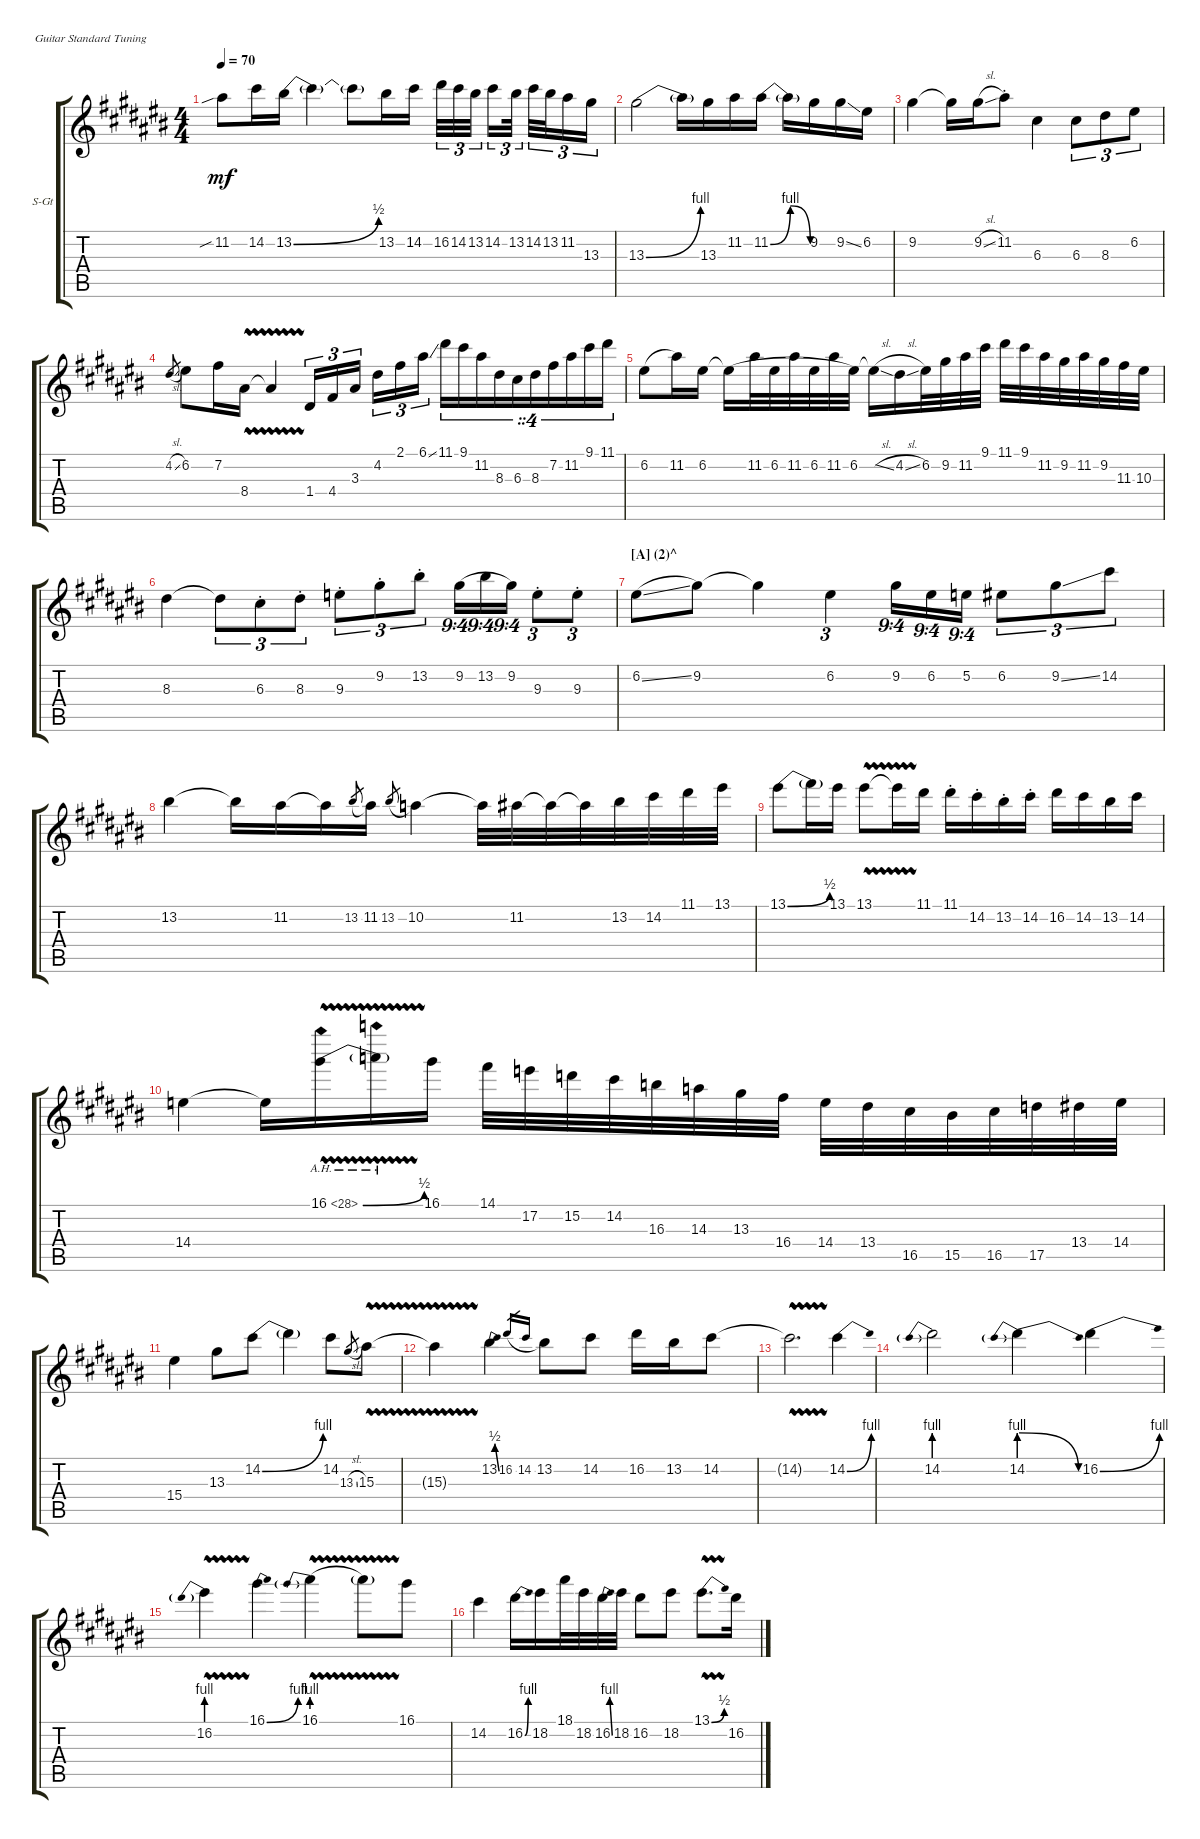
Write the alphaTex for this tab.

\defaultSystemsLayout 4
\bracketExtendMode groupsimilarinstruments
\firstSystemTrackNameOrientation horizontal
\otherSystemsTrackNameOrientation horizontal
\chordDiagramsInScore
\track ("Steel Guitar" "S-Gt") {instrument distortionguitar}
\staff {score tabs}
\tuning (E4 B3 G3 D3 A2 E2)
\ts (4 4)
\tempo 70
\clef g2
\ks c#
11.2{sib}.8{dy mf} 14.2.16 13.2{be (bend 0 0 17.4 2)}.16 13.2{t}.4 13.2{t}.8 13.2.16 14.2.16 16.2.32{tu (3 2)} 14.2.32{tu (3 2)} 13.2.32{tu (3 2)} 14.2.16{tu (3 2)} 13.2.32{tu (3 2)} 14.2.32{tu (3 2)} 13.2.32{tu (3 2)} 11.2.16{tu (3 2)} 13.3.16{tu (3 2)} |
13.3{be (bend 0 0 10.2 4)}.2 13.3{t}.16 13.3.16 11.2.16 11.2{be (bendrelease 0 0 10.2 4 20.4 4 30 0)}.16 11.2{t}.16 9.2.16 9.2{ss}.16 6.2.16 |
\scale
0.248866 9.2.4 9.2{t}.16 9.2{sl}.16 11.2{st}.8 6.3.4 6.3.8{tu (3 2)} 8.3.8{tu (3 2)} 6.2.8{tu (3 2)} |
\scale
0.24421 4.2{sl}.8{gr} 6.2.8 7.2.16 8.4{vw}.16 8.4{t}.4 1.4.16{tu (3 2)} 4.4.16{tu (3 2)} 3.3.16{tu (3 2)} 4.2.16{tu (3 2)} 2.1.16{tu (3 2)} 6.1{ss}.16{tu (3 2)} 11.1.16{tu (10 4)} 9.1.16{tu (10 4)} 11.2.16{tu (10 4)} 8.3.16{tu (10 4)} 6.3.16{tu (10 4)} 8.3.16{tu (10 4)} 7.2.16{tu (10 4)} 11.2.16{tu (10 4)} 9.1.16{tu (10 4)} 11.1.16{tu (10 4)} |
\scale
0.504848 6.2.8{legatoorigin} 11.2.16 6.2.16 6.2{t}.16{legatoorigin} 11.2.32{legatoorigin} 6.2.32{legatoorigin} 11.2.32{legatoorigin} 6.2.32{legatoorigin} 11.2.32{legatoorigin} 6.2.32 6.2{sl t}.16 4.2{sl}.16 6.2.32 9.2.32 11.2.32 9.1.32 11.1.32 9.1.32 11.2.32 9.2.32 11.2.32 9.2.32 11.3.32 10.3.32 |
8.3.4 8.3{t}.8{tu (3 2)} 6.3{st}.8{tu (3 2)} 8.3{st}.8{tu (3 2)} 9.3{st}.8{tu (3 2)} 9.2{st}.8{tu (3 2)} 13.2{st}.8{tu (3 2)} 9.2.16{tu (9 4) legatoorigin} 13.2.16{tu (9 4) legatoorigin} 9.2.16{tu (9 4)} 9.3{st}.8{tu (3 2)} 9.3{st}.8{tu (3 2)} |
\section ("A" "(2)^")
6.2{ss}.8{legatoorigin} 9.2.8 9.2{t}.4 6.2.4{tu (3 2)} 9.2.16{tu (9 4)} 6.2.16{tu (9 4)} 5.2.16{tu (9 4)} 6.2.8{tu (3 2)} 9.2{ss}.8{tu (3 2)} 14.2.8{tu (3 2)} |
\scale
0.507742 13.2.4 13.2{t}.16 11.2.16 11.2{t}.16 13.2.8{gr legatoorigin} 11.2.16 13.2.8{gr legatoorigin} 10.2.4 10.2{t}.32 11.2.32 11.2{t}.32 11.2{t}.32 13.2.32 14.2.32 11.1.32 13.1.32 |
\scale
0.322738 13.1{be (bend 0 0 15 2)}.8 13.1{t}.16 13.1.16 13.1{vw}.8 13.1{vw t}.16 11.1.16 11.1{st}.16 14.2{st}.16 13.2{st}.16 14.2{st}.16 16.2.16 14.2.16 13.2.16 14.2.16 |
14.4.4 14.4{t}.16 16.1{be (bend 0 0 18 2) ah 12 vw}.16 16.1{ah 12 t}.16 16.1.16 14.1.32 17.2.32 15.2.32 14.2.32 16.3.32 14.3.32 13.3.32 16.4.32 14.4.32 13.4.32 16.5.32 15.5.32 16.5.32 17.5.32 13.4.32 14.4.32 |
15.4.4 13.3.8 14.2{be (bend 0 0 15 4)}.8 14.2{t}.4 14.2.8 13.3{sl}.8{gr} 15.3{vw}.8 |
\scale
0.331797 15.3{t}.4 13.2{be (bend 0 0 15.6 2)}.4 16.2.16{gr legatoorigin} 14.2.16{gr legatoorigin} 13.2.8 14.2.8 16.2.16 13.2.16 14.2.8 |
14.2{vw t}.2{d} 14.2{be (bend 0 0 53.4 4)}.4 |
14.2{be (prebend 0 4 60 4)}.2 14.2{be (prebendrelease 0 4 29.4 0)}.4 16.2{be (bend 0 0 39 4)}.4 |
16.2{be (prebend 0 4 60 4) vw}.4 16.1{be (bend 27 0 59.4 4)}.4 16.1{be (prebend 0 4 60 4) vw}.4 16.1{t}.8 16.1.8 |
14.2.4 16.2{be (bend 0 0 18 4)}.16 18.2.16 18.1.32 18.2.32 16.2{be (bend 0 0 18 4)}.32 18.2.32 16.2.8 18.2.8 13.1{be (bend 0 0 23.4 2) vw}.8{d} 16.2.16
